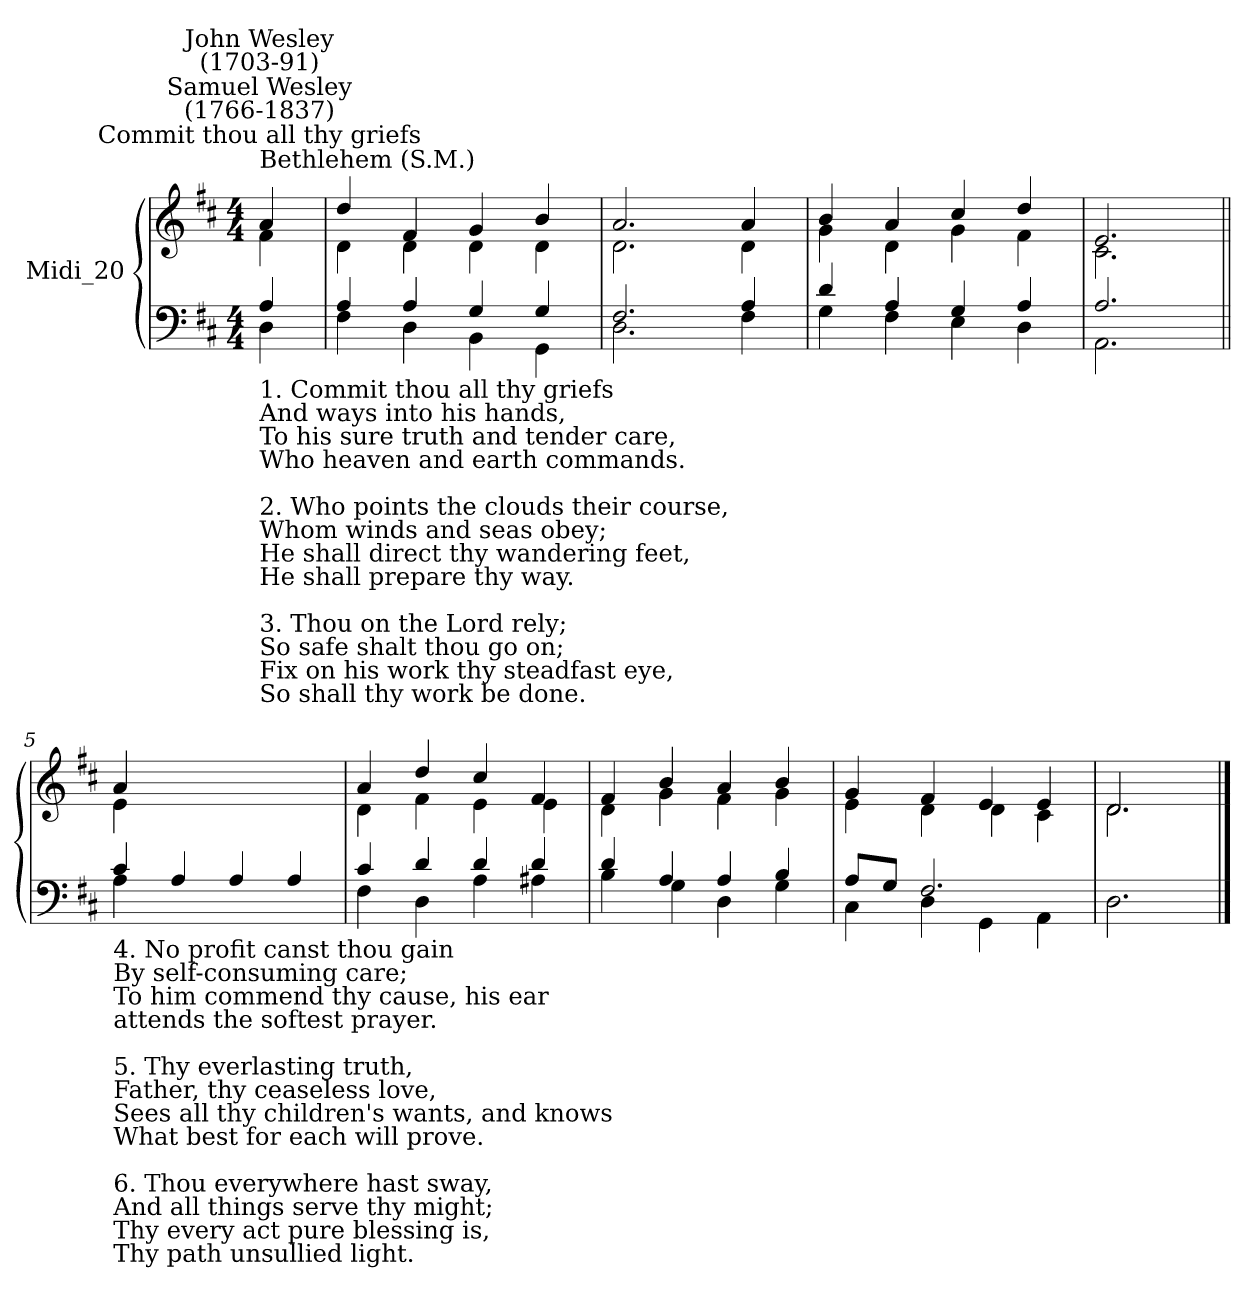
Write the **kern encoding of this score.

**kern	**kern
*part2	*part1
*staff2	*staff1
*I"Midi_20	*I"Midi_20
*clefF4	*clefG2
*k[f#c#]	*k[f#c#]
*D:	*D:
*M4/4	*M4/4
=	=
*^	*^
!	!	!LO:TX:a:t=Bethlehem (S.M.)	!
!	!	!LO:TX:a:cj:t=Commit thou all thy griefs	!
!	!	!LO:TX:a:cj:t=Samuel Wesley\n(1766-1837)	!
!	!	!LO:TX:a:cj:t=John Wesley\n(1703-91)	!
!LO:TX:b:t=1. Commit thou all thy griefs\nAnd ways into his hands,\nTo his sure truth and tender care,\nWho heaven and earth commands.\n\n2. Who points the clouds their course,\nWhom winds and seas obey;\nHe shall direct thy wandering feet,\nHe shall prepare thy way.\n\n3. Thou on the Lord rely;\nSo safe shalt thou go on;\nFix on his work thy steadfast eye,\nSo shall thy work be done.	!	!	!
4A/	4D\	4a/	4f#\
=1	=1	=1	=1
4A/	4F#\	4dd/	4d\
4A/	4D\	4f#/	4d\
4G/	4BB\	4g/	4d\
4G/	4GG\	4b/	4d\
=2	=2	=2	=2
2.F#/	2.D\	2.a/	2.d\
4A/	4F#\	4a/	4d\
=3	=3	=3	=3
4d/	4G\	4b/	4g\
4A/	4F#\	4a/	4d\
4G/	4E\	4cc#/	4g\
4A/	4D\	4dd/	4f#\
=4	=4	=4	=4
2.A/	2.AA\	2.e/	2.c#\
=5||	=5||	=5||	=5||
!LO:TX:b:t=4. No profit canst thou gain\nBy self-consuming care;\nTo him commend thy cause, his ear\nattends the softest prayer.\n\n5. Thy everlasting truth,\nFather, thy ceaseless love,\nSees all thy children's wants, and knows\nWhat best for each will prove.\n\n6. Thou everywhere hast sway,\nAnd all things serve thy might;\nThy every act pure blessing is,\nThy path unsullied light.	!	!	!
4c#/	4A\	4a/	4e\
4A/	2.ryy	2.ryy	2.ryy
4A/	.	.	.
4A/	.	.	.
=5A	=5A	=5A	=5A
4c#/	4F#\	4a/	4d\
4d/	4D\	4dd/	4f#\
4d/	4A\	4cc#/	4e\
4d/	4A#X\	4f#/	4e\
=6A	=6A	=6A	=6A
4d/	4B\	4f#/	4d\
4A/	4G\	4b/	4g\
4A/	4D\	4a/	4f#\
4B/	4G\	4b/	4g\
=7A	=7A	=7A	=7A
8A/L	4C#\	4g/	4e\
8G/J	.	.	.
2.F#/	4D\	4f#/	4d\
.	4GG\	4e/	4d\
.	4AA\	4e/	4c#\
*v	*v	*	*
=8A	=8A	=8A
2.D\	2.d/	2.d\
*	*v	*v
==	==
*-	*-
